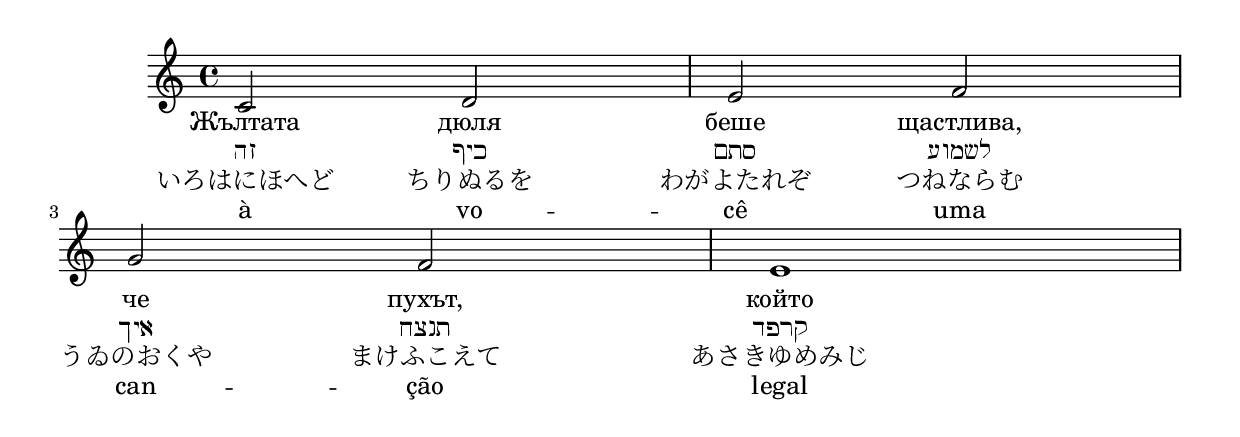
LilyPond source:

%% Do not edit this file; it is automatically
%% generated from LSR http://lsr.dsi.unimi.it
%% This file is in the public domain.
\version "2.13.20"

\header {
  lsrtags = "text"

  texidoc = "
Various scripts may be used for texts (like titles and lyrics) by
entering them in UTF-8 encoding, and using a Pango based backend.
Depending on the fonts installed, this fragment will render Bulgarian
(Cyrillic), Hebrew, Japanese and Portuguese.

"
  doctitle = "UTF-8"
} % begin verbatim

% end verbatim - this comment is a hack to prevent texinfo.tex
% from choking on non-European UTF-8 subsets

%% Edit this file using a Unicode aware editor, such as GVIM, GEDIT, Emacs

%{

You may have to install additional fonts.

Red Hat Fedora

    taipeifonts fonts-xorg-truetype ttfonts-ja fonts-arabic \
   ttfonts-zh_CN fonts-ja fonts-hebrew

Debian GNU/Linux

   apt-get install emacs-intl-fonts xfonts-intl-.* \
  ttf-kochi-gothic ttf-kochi-mincho \
  xfonts-bolkhov-75dpi xfonts-cronyx-100dpi xfonts-cronyx-75dpi
%}

% Cyrillic font
bulgarian = \lyricmode {
  Жълтата дюля беше щастлива, че пухът, който цъфна, замръзна като гьон.
}

hebrew = \lyricmode {
  זה כיף סתם לשמוע איך תנצח קרפד עץ טוב בגן.
}

japanese = \lyricmode {
  いろはにほへど ちりぬるを
  わがよたれぞ  つねならむ
  うゐのおくや  まけふこえて
  あさきゆめみじ ゑひもせず
}

% "a legal song to you"
portuguese = \lyricmode {
  à vo -- cê uma can -- ção legal
}

\relative c' {
  c2 d
  e2 f
  g2 f
  e1
}
\addlyrics { \bulgarian }
\addlyrics { \hebrew }
\addlyrics { \japanese }
\addlyrics { \portuguese }
